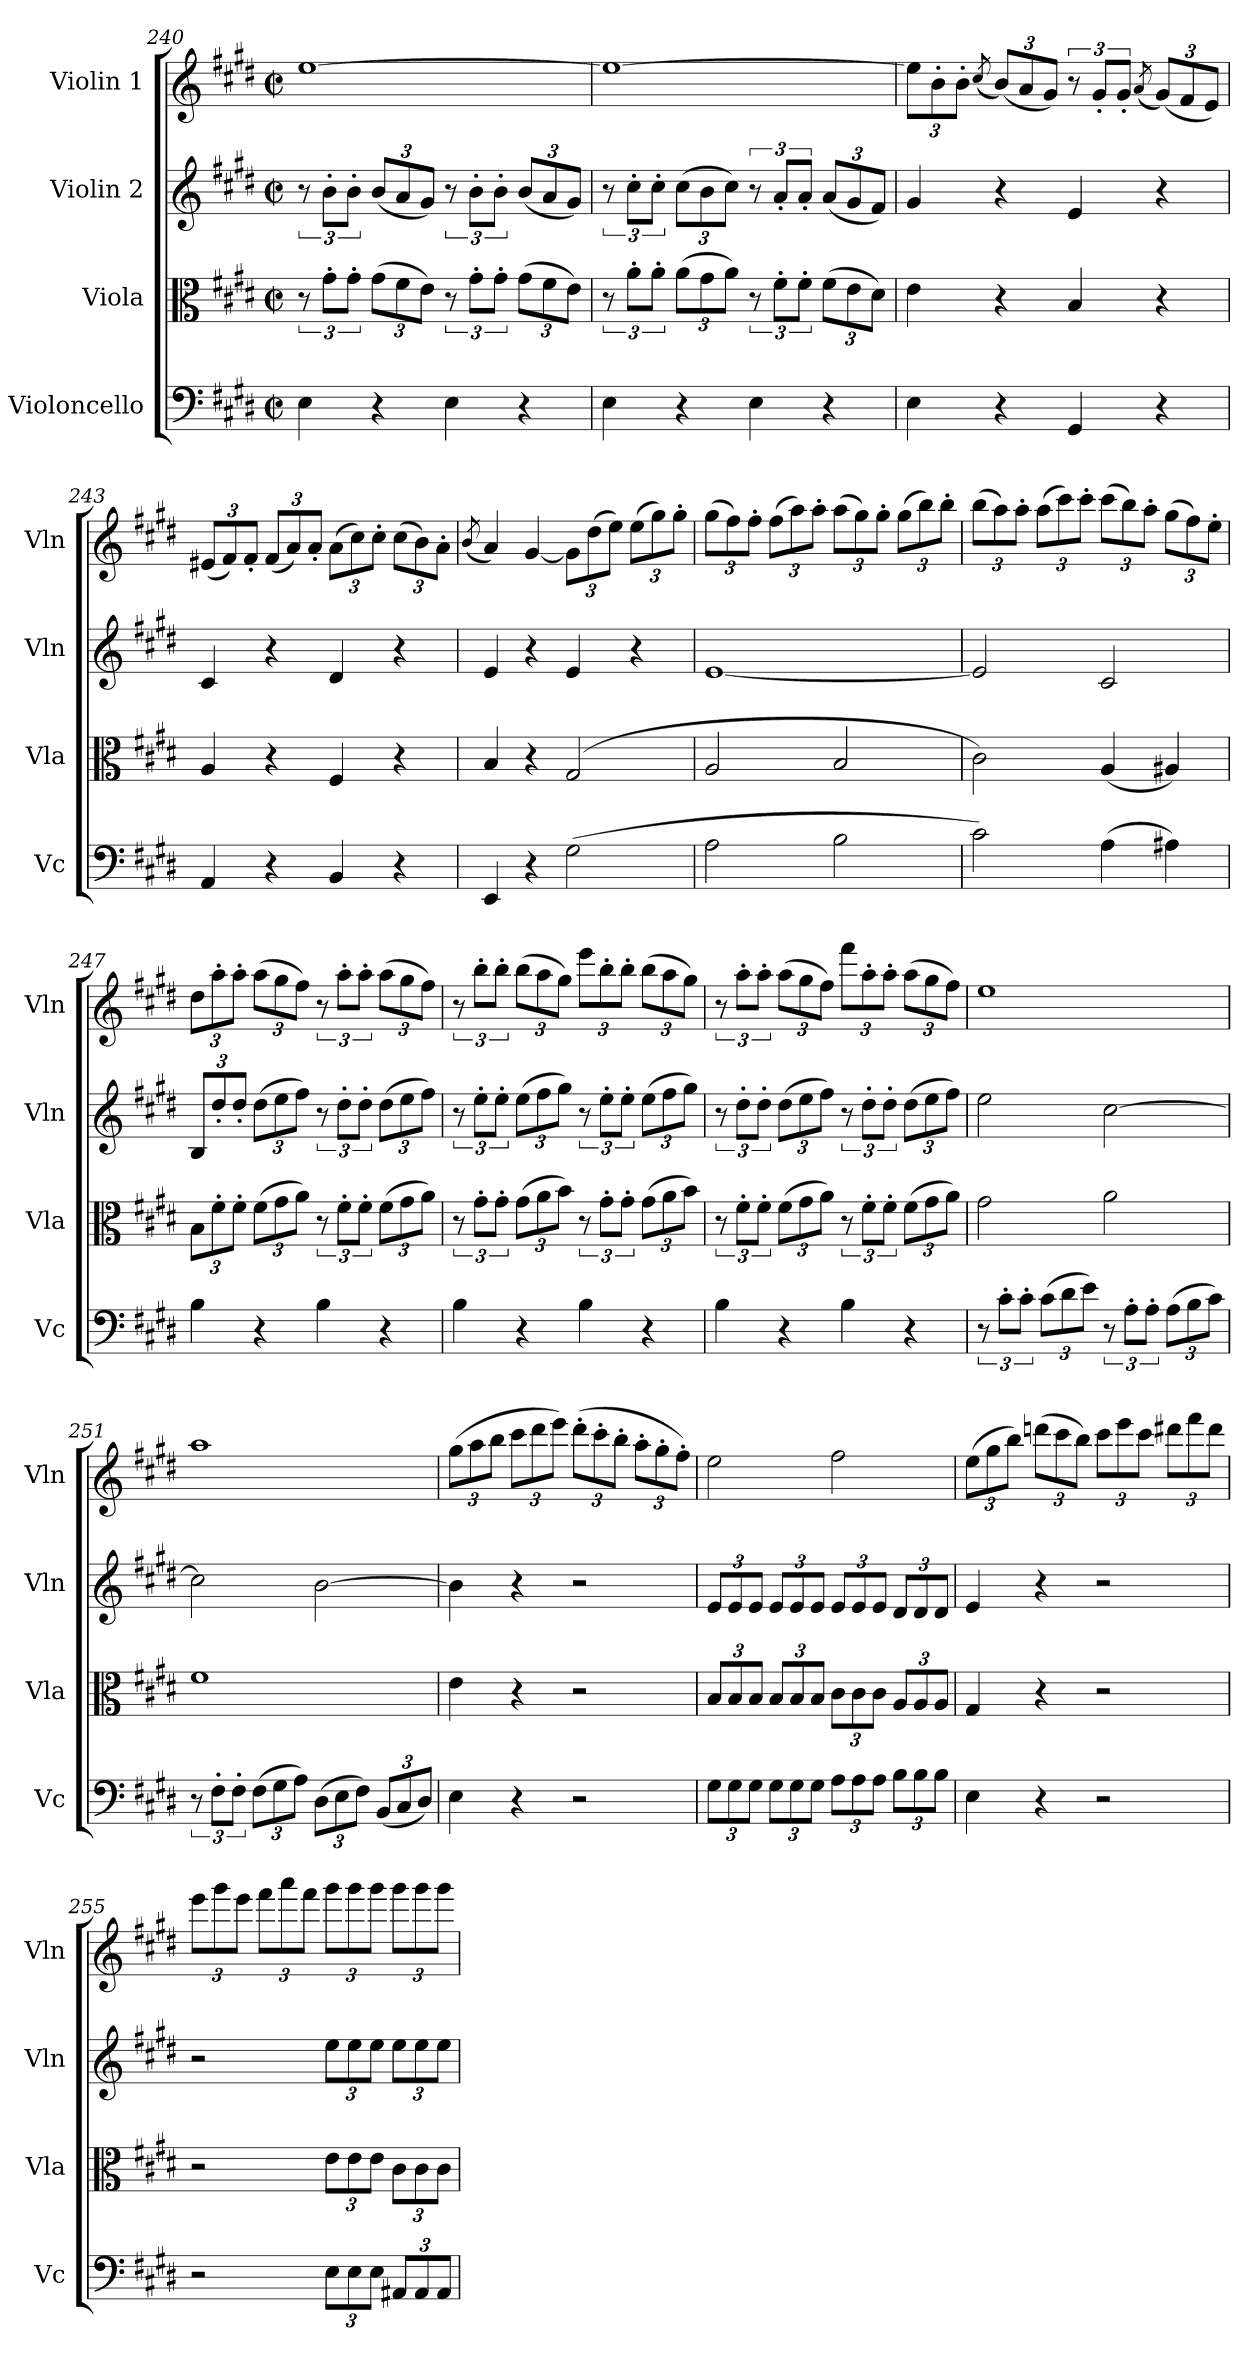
**kern	**kern	**kern	**kern
*part4	*part3	*part2	*part1
*staff4	*staff3	*staff2	*staff1
*I"Violoncello	*I"Viola	*I"Violin 2	*I"Violin 1
*I'Vc	*I'Vla	*I'Vln	*I'Vln
*clefF4	*clefC3	*clefG2	*clefG2
*k[f#c#g#d#]	*k[f#c#g#d#]	*k[f#c#g#d#]	*k[f#c#g#d#]
*M2/2	*M2/2	*M2/2	*M2/2
*met(c|)	*met(c|)	*met(c|)	*met(c|)
=240	=240	=240	=240
4E\	12r	12r	[1ee
.	12g#'\L	12b'\L	.
.	12g#'\J	12b'\J	.
*	*Xbrackettup	*Xbrackettup	*
4r	(>12g#\L	(<12b/L	.
.	12f#\	12a/	.
.	12e\J)	12g#/J)	.
*	*brackettup	*brackettup	*
4E\	12r	12r	.
.	12g#'\L	12b'\L	.
.	12g#'\J	12b'\J	.
*	*Xbrackettup	*Xbrackettup	*
4r	(>12g#\L	(<12b/L	.
.	12f#\	12a/	.
.	12e\J)	12g#/J)	.
!!LO:LB:g=z
=241	=241	=241	=241
*	*brackettup	*brackettup	*
4E\	12r	12r	1ee_
.	12a'\L	12cc#'\L	.
.	12a'\J	12cc#'\J	.
*	*Xbrackettup	*Xbrackettup	*
4r	(>12a\L	(>12cc#\L	.
.	12g#\	12b\	.
.	12a\J)	12cc#\J)	.
*	*brackettup	*brackettup	*
4E\	12r	12r	.
.	12f#'\L	12a'/L	.
.	12f#'\J	12a'/J	.
*	*Xbrackettup	*Xbrackettup	*
4r	(>12f#\L	(<12a/L	.
.	12e\	12g#/	.
.	12d#\J)	12f#/J)	.
=242	=242	=242	=242
*	*	*	*Xbrackettup
4E\	4e\	4g#/	12ee\L]
.	.	.	12b'\
.	.	.	12b'\J
.	.	.	(<8qcc#/
4r	4r	4r	(<12b/L)
.	.	.	12a/
.	.	.	12g#/J)
*	*	*	*brackettup
4GG#/	4B/	4e/	12r
.	.	.	12g#'/L
.	.	.	12g#'/J
.	.	.	(<8qa/
*	*	*	*Xbrackettup
4r	4r	4r	(<12g#/L)
.	.	.	12f#/
.	.	.	12e/J)
=243	=243	=243	=243
4AA/	4A/	4c#/	(<12e#X/L
.	.	.	12f#/)
.	.	.	12f#'/J
4r	4r	4r	(<12f#/L
.	.	.	12a/)
.	.	.	12a'/J
4BB/	4F#/	4d#/	(>12a\L
.	.	.	12cc#\)
.	.	.	12cc#'\J
4r	4r	4r	(>12cc#\L
.	.	.	12b\)
.	.	.	12a'\J
!!LO:PB:g=z
=244	=244	=244	=244
.	.	.	(<8qb/
4EE/	4B/	4e/	4a/)
4r	4r	4r	[4g#/
(>2G#\	(<2G#/	4e/	12g#\L]
.	.	.	(>12dd#\
.	.	.	12ee\J)
.	.	4r	(>12ee\L
.	.	.	12gg#\)
.	.	.	12gg#'\J
=245	=245	=245	=245
2A\	2A/	[1e	(>12gg#\L
.	.	.	12ff#\)
.	.	.	12ff#'\J
.	.	.	(>12ff#\L
.	.	.	12aa\)
.	.	.	12aa'\J
2B\	2B/	.	(>12aa\L
.	.	.	12gg#\)
.	.	.	12gg#'\J
.	.	.	(>12gg#\L
.	.	.	12bb\)
.	.	.	12bb'\J
=246	=246	=246	=246
2c#\)	2c#\)	2e/]	(>12bb\L
.	.	.	12aa\)
.	.	.	12aa'\J
.	.	.	(>12aa\L
.	.	.	12ccc#\)
.	.	.	12ccc#'\J
(>4A\	(<4A/	2c#/	(>12ccc#\L
.	.	.	12bb\)
.	.	.	12aa'\J
4A#X\)	4A#X/)	.	(>12gg#\L
.	.	.	12ff#\)
.	.	.	12ee'\J
!!LO:LB:g=z
=247	=247	=247	=247
4B\	12B\L	12B/L	12dd#\L
.	12f#'\	12dd#'/	12aa'\
.	12f#'\J	12dd#'/J	12aa'\J
4r	(>12f#\L	(>12dd#\L	(>12aa\L
.	12g#\	12ee\	12gg#\
.	12a\J)	12ff#\J)	12ff#\J)
*	*brackettup	*brackettup	*brackettup
4B\	12r	12r	12r
.	12f#'\L	12dd#'\L	12aa'\L
.	12f#'\J	12dd#'\J	12aa'\J
*	*Xbrackettup	*Xbrackettup	*Xbrackettup
4r	(>12f#\L	(>12dd#\L	(>12aa\L
.	12g#\	12ee\	12gg#\
.	12a\J)	12ff#\J)	12ff#\J)
=248	=248	=248	=248
*	*brackettup	*brackettup	*brackettup
4B\	12r	12r	12r
.	12g#'\L	12ee'\L	12bb'\L
.	12g#'\J	12ee'\J	12bb'\J
*	*Xbrackettup	*Xbrackettup	*Xbrackettup
4r	(>12g#\L	(>12ee\L	(>12bb\L
.	12a\	12ff#\	12aa\
.	12b\J)	12gg#\J)	12gg#\J)
*	*brackettup	*brackettup	*
4B\	12r	12r	12eee\L
.	12g#'\L	12ee'\L	12bb'\
.	12g#'\J	12ee'\J	12bb'\J
*	*Xbrackettup	*Xbrackettup	*
4r	(>12g#\L	(>12ee\L	(>12bb\L
.	12a\	12ff#\	12aa\
.	12b\J)	12gg#\J)	12gg#\J)
=249	=249	=249	=249
*	*brackettup	*brackettup	*brackettup
4B\	12r	12r	12r
.	12f#'\L	12dd#'\L	12aa'\L
.	12f#'\J	12dd#'\J	12aa'\J
*	*Xbrackettup	*Xbrackettup	*Xbrackettup
4r	(>12f#\L	(>12dd#\L	(>12aa\L
.	12g#\	12ee\	12gg#\
.	12a\J)	12ff#\J)	12ff#\J)
*	*brackettup	*brackettup	*
4B\	12r	12r	12fff#\L
.	12f#'\L	12dd#'\L	12aa'\
.	12f#'\J	12dd#'\J	12aa'\J
*	*Xbrackettup	*Xbrackettup	*
4r	(>12f#\L	(>12dd#\L	(>12aa\L
.	12g#\	12ee\	12gg#\
.	12a\J)	12ff#\J)	12ff#\J)
!!LO:LB:g=z
=250	=250	=250	=250
12r	2g#\	2ee\	1ee
12c#'\L	.	.	.
12c#'\J	.	.	.
*Xbrackettup	*	*	*
(>12c#\L	.	.	.
12d#\	.	.	.
12e\J)	.	.	.
*brackettup	*	*	*
12r	2a\	[2cc#\	.
12A'\L	.	.	.
12A'\J	.	.	.
*Xbrackettup	*	*	*
(>12A\L	.	.	.
12B\	.	.	.
12c#\J)	.	.	.
=251	=251	=251	=251
*brackettup	*	*	*
12r	1f#	2cc#\]	1aa
12F#'\L	.	.	.
12F#'\J	.	.	.
*Xbrackettup	*	*	*
(>12F#\L	.	.	.
12G#\	.	.	.
12A\J)	.	.	.
(>12D#\L	.	[2b\	.
12E\	.	.	.
12F#\J)	.	.	.
(<12BB/L	.	.	.
12C#/	.	.	.
12D#/J)	.	.	.
=252	=252	=252	=252
4E\	4e\	4b\]	(>12gg#\L
.	.	.	12aa\
.	.	.	12bb\J
4r	4r	4r	12ccc#\L
.	.	.	12ddd#\
.	.	.	12eee\J)
2r	2r	2r	(>12ddd#'\L
.	.	.	12ccc#'\
.	.	.	12bb'\J
.	.	.	12aa'\L
.	.	.	12gg#'\
.	.	.	12ff#'\J)
!!LO:LB:g=z
=253	=253	=253	=253
12G#\L	12B/L	12e/L	2ee\
12G#\	12B/	12e/	.
12G#\J	12B/J	12e/J	.
12G#\L	12B/L	12e/L	.
12G#\	12B/	12e/	.
12G#\J	12B/J	12e/J	.
12A\L	12c#\L	12e/L	2ff#\
12A\	12c#\	12e/	.
12A\J	12c#\J	12e/J	.
12B\L	12A/L	12d#/L	.
12B\	12A/	12d#/	.
12B\J	12A/J	12d#/J	.
=254	=254	=254	=254
4E\	4G#/	4e/	(>12ee\L
.	.	.	12gg#\
.	.	.	12bb\J)
4r	4r	4r	(>12dddn\L
.	.	.	12ccc#\
.	.	.	12bb\J)
2r	2r	2r	12ccc#\L
.	.	.	12eee\
.	.	.	12ccc#\J
.	.	.	12ddd#X\L
.	.	.	12fff#\
.	.	.	12ddd#\J
=255	=255	=255	=255
2r	2r	2r	12eee\L
.	.	.	12ggg#\
.	.	.	12eee\J
.	.	.	12fff#\L
.	.	.	12aaa\
.	.	.	12fff#\J
12E\L	12e\L	12ee\L	12ggg#\L
12E\	12e\	12ee\	12ggg#\
12E\J	12e\J	12ee\J	12ggg#\J
12AA#X/L	12c#\L	12ee\L	12ggg#\L
12AA#/	12c#\	12ee\	12ggg#\
12AA#/J	12c#\J	12ee\J	12ggg#\J
=	=	=	=
*-	*-	*-	*-
